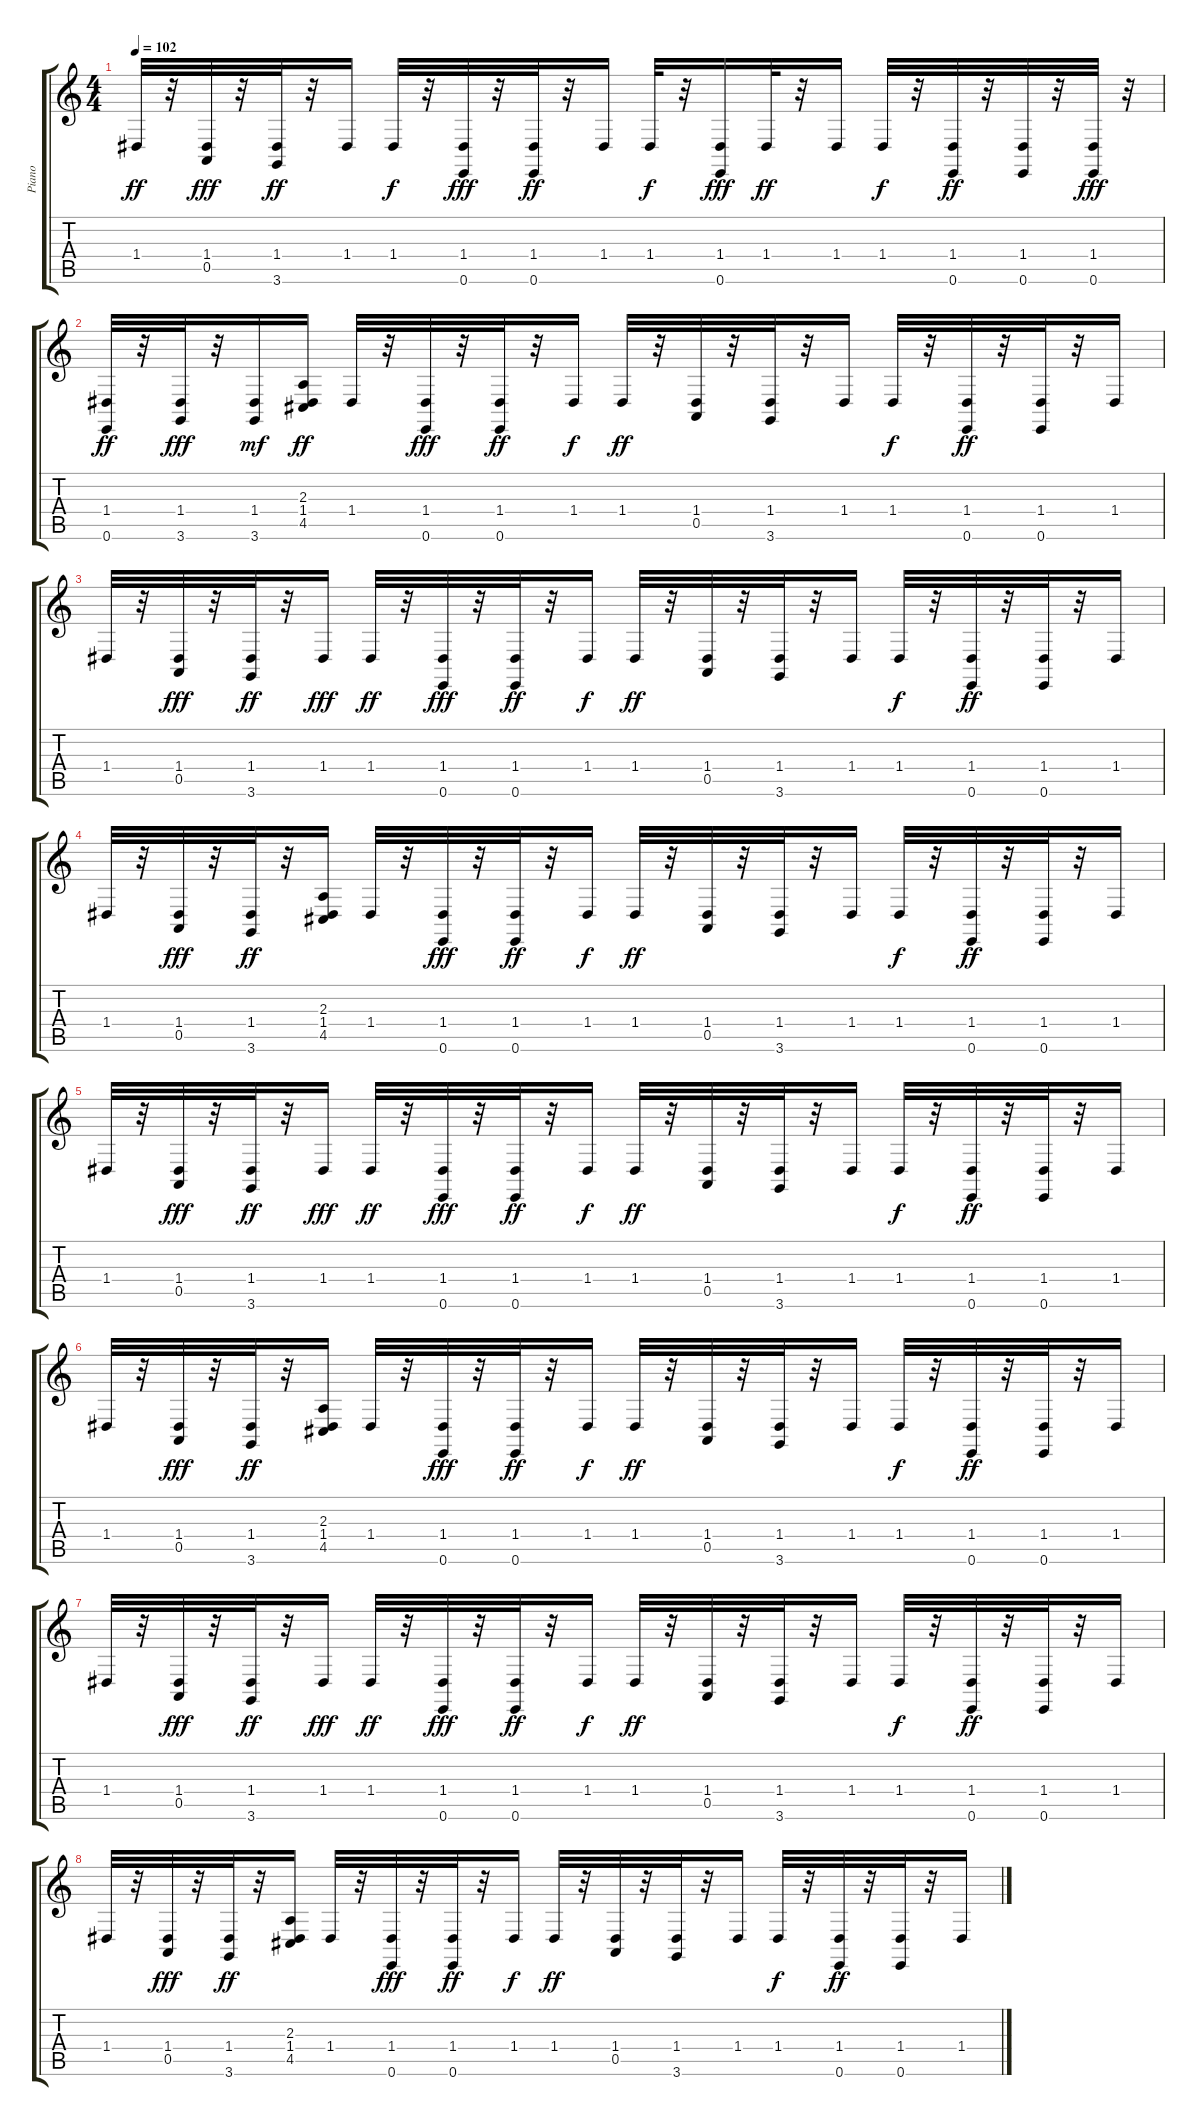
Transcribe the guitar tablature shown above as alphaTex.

\track ("Piano" "Piano") {instrument acousticgrandpiano}
\staff {score tabs}
\tuning (E4 B3 G3 D3 A2 E2) {hide}
\ts (4 4)
\tempo 102
\clef g2
\ks c
1.4.32{dy ff} r.32 (1.4 0.5).32{dy fff} r.32 (1.4 3.6).32{dy ff} r.32 1.4.16 1.4.32{dy f} r.32 (1.4 0.6).32{dy fff} r.32 (1.4 0.6).32{dy ff} r.32 1.4.16 1.4.32{dy f} r.32 (1.4 0.6).16{dy fff} 1.4.32{dy ff} r.32 1.4.16 1.4.32{dy f} r.32 (1.4 0.6).32{dy ff} r.32 (1.4 0.6).32 r.32 (1.4 0.6).32{dy fff} r.32 |
(1.4 0.6).32{dy ff} r.32 (1.4 3.6).32{dy fff} r.32 (1.4 3.6).16{dy mf} (2.3 1.4 4.5).16{dy ff} 1.4.32 r.32 (1.4 0.6).32{dy fff} r.32 (1.4 0.6).32{dy ff} r.32 1.4.16{dy f} 1.4.32{dy ff} r.32 (1.4 0.5).32 r.32 (1.4 3.6).32 r.32 1.4.16 1.4.32{dy f} r.32 (1.4 0.6).32{dy ff} r.32 (1.4 0.6).32 r.32 1.4.16 |
1.4.32 r.32 (1.4 0.5).32{dy fff} r.32 (1.4 3.6).32{dy ff} r.32 1.4.16{dy fff} 1.4.32{dy ff} r.32 (1.4 0.6).32{dy fff} r.32 (1.4 0.6).32{dy ff} r.32 1.4.16{dy f} 1.4.32{dy ff} r.32 (1.4 0.5).32 r.32 (1.4 3.6).32 r.32 1.4.16 1.4.32{dy f} r.32 (1.4 0.6).32{dy ff} r.32 (1.4 0.6).32 r.32 1.4.16 |
1.4.32 r.32 (1.4 0.5).32{dy fff} r.32 (1.4 3.6).32{dy ff} r.32 (2.3 1.4 4.5).16 1.4.32 r.32 (1.4 0.6).32{dy fff} r.32 (1.4 0.6).32{dy ff} r.32 1.4.16{dy f} 1.4.32{dy ff} r.32 (1.4 0.5).32 r.32 (1.4 3.6).32 r.32 1.4.16 1.4.32{dy f} r.32 (1.4 0.6).32{dy ff} r.32 (1.4 0.6).32 r.32 1.4.16 |
1.4.32 r.32 (1.4 0.5).32{dy fff} r.32 (1.4 3.6).32{dy ff} r.32 1.4.16{dy fff} 1.4.32{dy ff} r.32 (1.4 0.6).32{dy fff} r.32 (1.4 0.6).32{dy ff} r.32 1.4.16{dy f} 1.4.32{dy ff} r.32 (1.4 0.5).32 r.32 (1.4 3.6).32 r.32 1.4.16 1.4.32{dy f} r.32 (1.4 0.6).32{dy ff} r.32 (1.4 0.6).32 r.32 1.4.16 |
1.4.32 r.32 (1.4 0.5).32{dy fff} r.32 (1.4 3.6).32{dy ff} r.32 (2.3 1.4 4.5).16 1.4.32 r.32 (1.4 0.6).32{dy fff} r.32 (1.4 0.6).32{dy ff} r.32 1.4.16{dy f} 1.4.32{dy ff} r.32 (1.4 0.5).32 r.32 (1.4 3.6).32 r.32 1.4.16 1.4.32{dy f} r.32 (1.4 0.6).32{dy ff} r.32 (1.4 0.6).32 r.32 1.4.16 |
1.4.32 r.32 (1.4 0.5).32{dy fff} r.32 (1.4 3.6).32{dy ff} r.32 1.4.16{dy fff} 1.4.32{dy ff} r.32 (1.4 0.6).32{dy fff} r.32 (1.4 0.6).32{dy ff} r.32 1.4.16{dy f} 1.4.32{dy ff} r.32 (1.4 0.5).32 r.32 (1.4 3.6).32 r.32 1.4.16 1.4.32{dy f} r.32 (1.4 0.6).32{dy ff} r.32 (1.4 0.6).32 r.32 1.4.16 |
1.4.32 r.32 (1.4 0.5).32{dy fff} r.32 (1.4 3.6).32{dy ff} r.32 (2.3 1.4 4.5).16 1.4.32 r.32 (1.4 0.6).32{dy fff} r.32 (1.4 0.6).32{dy ff} r.32 1.4.16{dy f} 1.4.32{dy ff} r.32 (1.4 0.5).32 r.32 (1.4 3.6).32 r.32 1.4.16 1.4.32{dy f} r.32 (1.4 0.6).32{dy ff} r.32 (1.4 0.6).32 r.32 1.4.16
